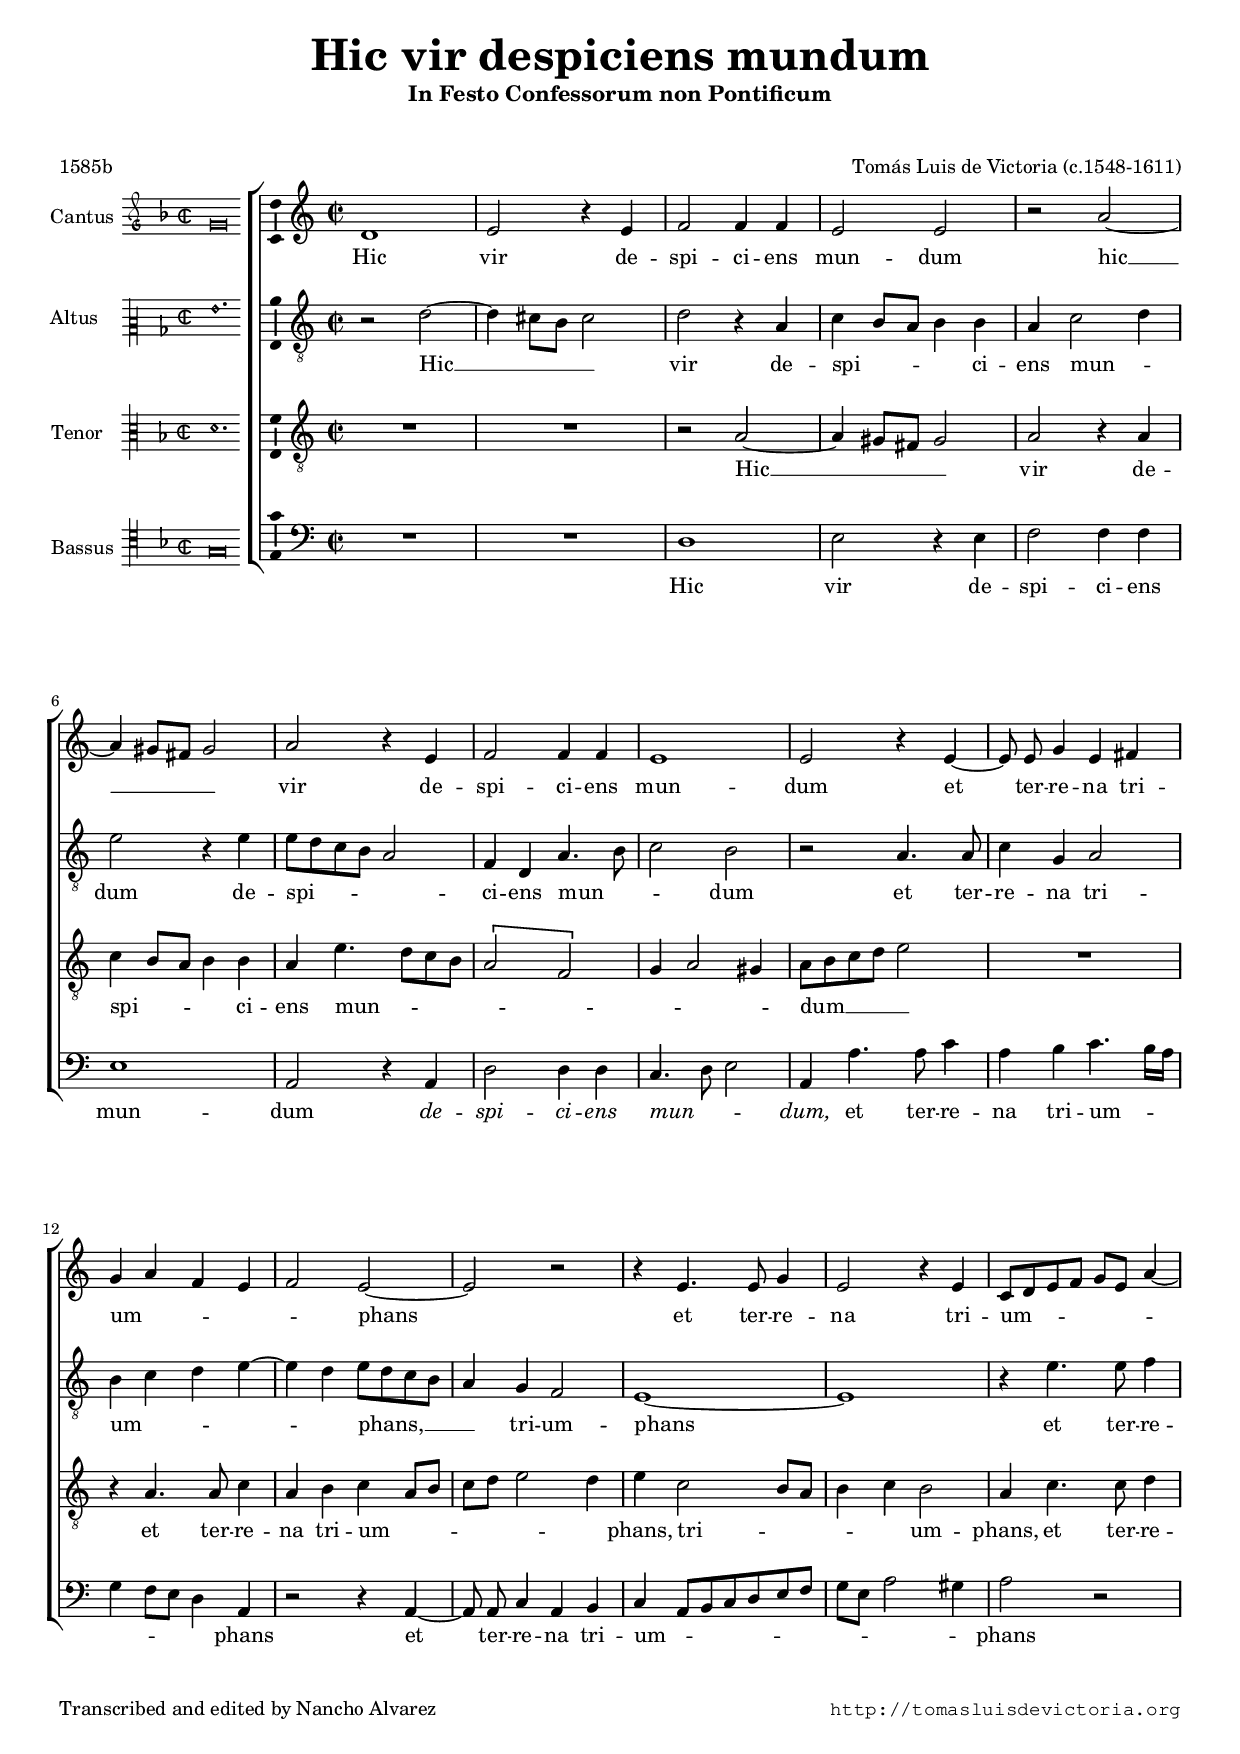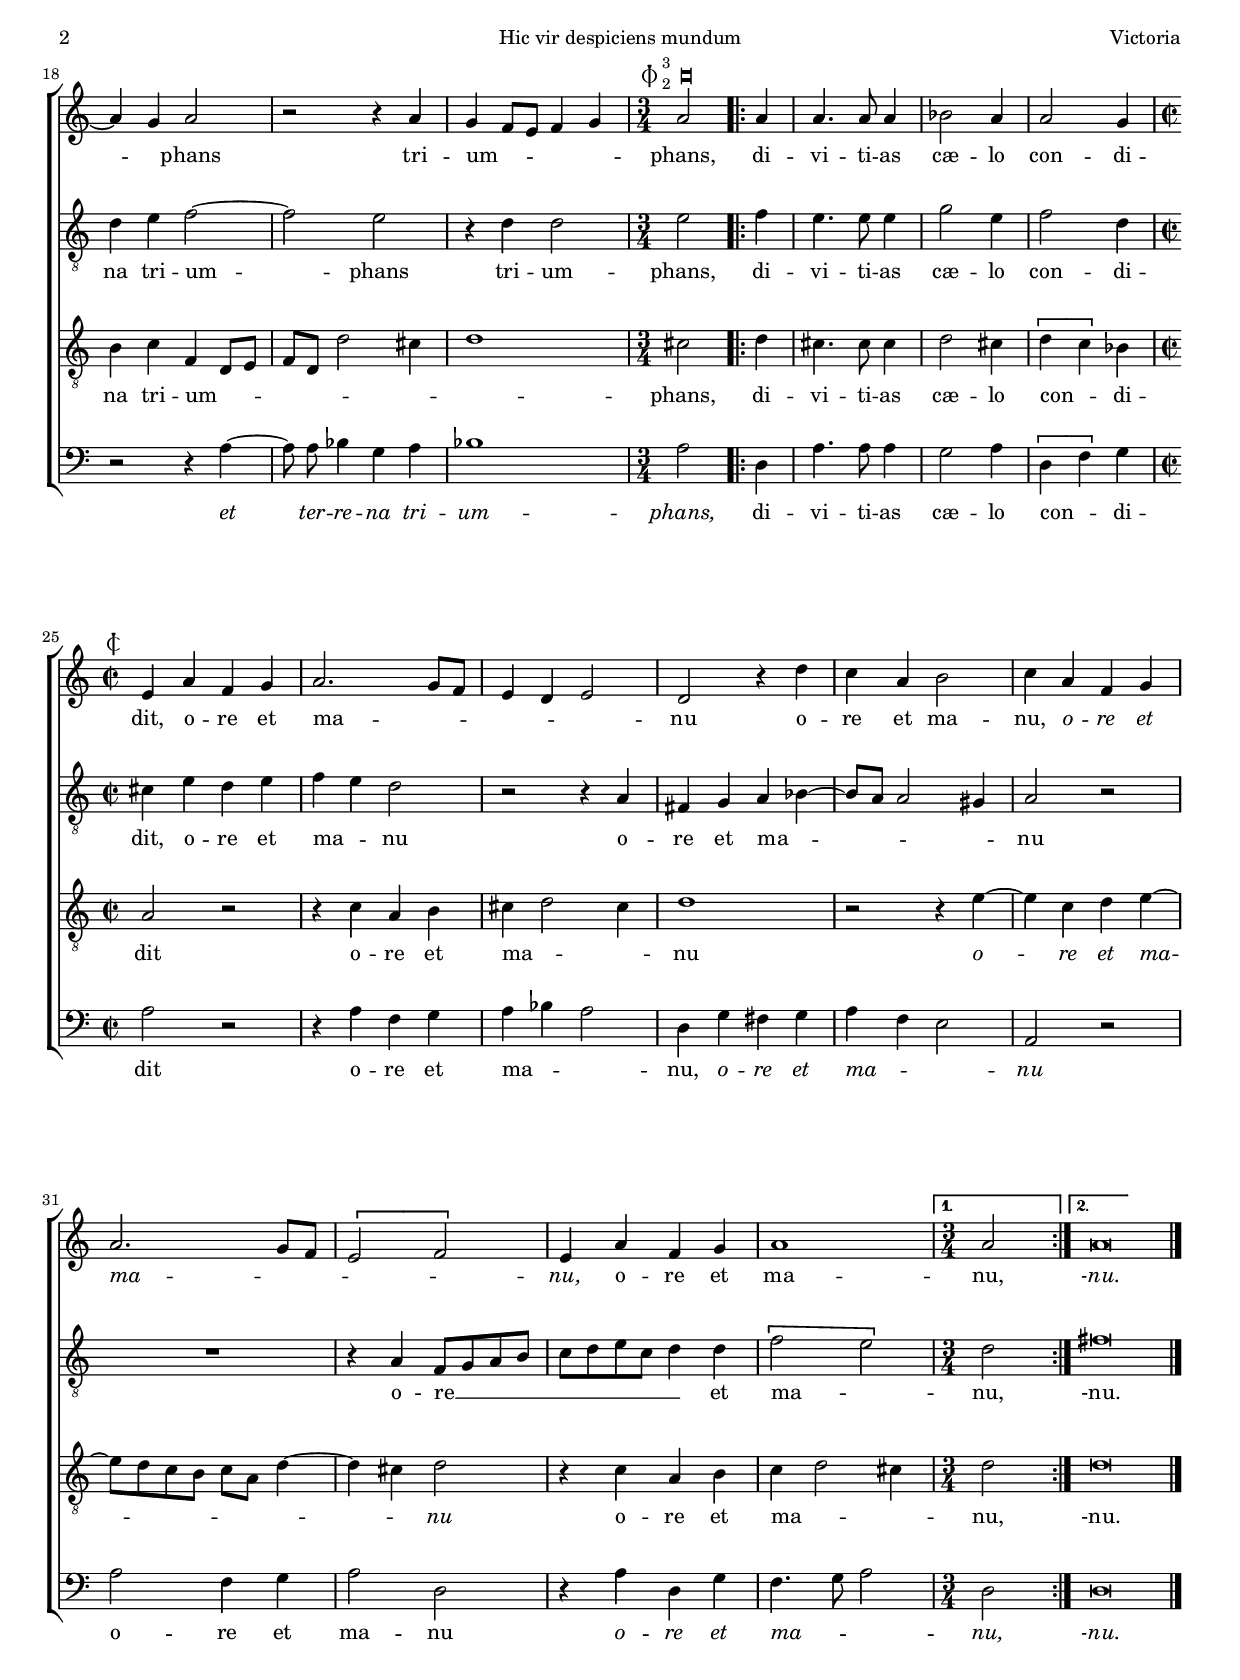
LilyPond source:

\version "2.22.0"

#(set-default-paper-size "a4")
#(set-global-staff-size 16.9)
#(ly:set-option 'point-and-click #f)
%mobile -s16 -i3.4 -ball

italicas=\override LyricText.font-shape = #'italic
rectas=\override LyricText.font-shape = #'upright
ss=\once \set suggestAccidentals = ##t
incipitwidth = 20
mtempo={\tempo 4 = 100}
mtempob={\tempo 4 = 50}

htitle="Hic vir despiciens mundum"
hcomposer="Victoria"

\header {
	title=\markup{\fontsize #3 "Hic vir despiciens mundum"}
	subtitle="In Festo Confessorum non Pontificum"
	subsubtitle=\markup{\column{" " " "}}
	composer="Tomás Luis de Victoria (c.1548-1611)"
        pdfauthor=\composer
	%opus="(-)"
	poet=\markup{"1585b"}
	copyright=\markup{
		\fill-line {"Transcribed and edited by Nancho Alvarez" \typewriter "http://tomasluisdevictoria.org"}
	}
%	tagline=""
}


global={\key c \major \time 2/2  \skip 1*20
		\time 3/4 \skip 2
		%tablet \break
                \repeat volta 2
                {\skip 4 \skip 1*3/4*3 \time 2/2 \skip 1*10 }
                \alternative {{\time 3/4 \skip 2.} {\skip 4 }}
                % el pasaje que se repite está escrito 2 veces
                \skip 2
                \bar "|."
}

cantus={
	d'1 |
	e'2 r4 e' |
	f'2 f'4 f' |
	e'2 e' |
%5
	r a' ~ |
	a'4 gis'8 fis' gis'2 |
	a' r4 e' |
	f'2 f'4 f' |
	e'1 |
%10
	e'2 r4 e' ~ |
	\set Staff.autoBeaming = ##f
	e'8 e' g'4 e' fis' |
	\set Staff.autoBeaming = ##t
	g' a' f' e' |
	f'2 e' ~ |
	e' r |
%15
	r4 e'4. e'8 g'4 |
	e'2 r4 e' |
	c'8 d' e' f' g' e' a'4 ~ |
	a' g' a'2 |
	r r4 a' |
%20
	g' f'8 e' f'4 g' |
	\once \override TextScript.X-offset = #-4
        s4*0^\markup{\musicglyph "timesig.mensural34" \raise #0.9 \fontsize #-2 \column{"3" "2"} \hspace #.5 \fontsize #2 \musicglyph "noteheads.sM1mensural"}
        a'2 a'4 |
	a'4. a'8 a'4 |
	bes'2 a'4 |
	a'2 g'4 |
%25
	\once \override TextScript.X-offset = #-4
        s4*0^\markup{\musicglyph "timesig.mensural22"}
        e'4 a' f' g' |
	a'2. g'8 f' |
	e'4 d' e'2 |
	d' r4 d'' |
	c'' a' b'2 |
%30
	c''4 a' f' g' |
	a'2. g'8 f' |
	\[e'2 f'\] |
	e'4 a' f' g' |
	a'1 |
%35
	a'2*3/2
	a'\breve*3/8
}

altus={
	r2 d' ~ |
	d'4 cis'8 b cis'2 |
	d' r4 a |
	c' b8 a b4 b |
%5
	a c'2 d'4 |
	e'2 r4 e' |
	e'8 d' c' b a2 |
	f4 d a4. b8 |
	c'2 b |
%10
	r a4. a8 |
	c'4 g a2 |
	b4 c' d' e' ~ |
	e' d' e'8 d' c' b |
	a4 g f2 |
%15
	e1 ~ |
	e |
	r4 e'4. e'8 f'4 |
	d' e' f'2 ~ |
	f' e' |
%20
	r4 d' d'2 |
	e' f'4 |
	e'4. e'8 e'4 |
	g'2 e'4 |
	f'2 d'4 |
%25
	cis' e' d' e' |
	f' e' d'2 |
	r r4 a |
	fis g a bes ~ |
	bes8 a a2 gis4 |
%30
	a2 r |
	R1*4/4 |
	r4 a f8 g a b |
	c' d' e' c' d'4 d' |
	\[f'2 e'\]
%35
	d'2*3/2
	fis'\breve*3/8
}

tenor={
	R1*4/4 |
	R1*4/4 |
	r2 a ~ |
	a4 gis8 fis gis2 |
%5
	a r4 a |
	c' b8 a b4 b |
	a e'4. d'8 c' b |
	\[a2 f\]
	g4 a2 gis4 |
%10
	a8 b c' d' e'2 |
	R1*4/4 |
	r4 a4. a8 c'4 |
	a b c' a8 b |
	c' d' e'2 d'4 |
%15
	e' c'2 b8 a |
	b4 c' b2 |
	a4 c'4. c'8 d'4 |
	b c' f d8 e |
	f d d'2 cis'4 |
%20
	d'1 |
	cis'2 d'4 |
	cis'4. cis'8 cis'4 | % en la primera repeticion el sostenido va sobre la corchea
	d'2 cis'4 |
	\[d' c'\] bes |
%25
	a2 r |
	r4 c' a b |
	cis' d'2 cis'4 |
	d'1 |
	r2 r4 e' ~ |
%30
	e' c' d' e' ~ |
	e'8 d' c' b c' a d'4 ~ |
	d' cis' d'2 |
	r4 c' a b |
	c' d'2 cis'4 |
%35
	d'2*3/2 
	d'\breve*3/8
}

bassus={
	R1*4/4 |
	R1*4/4 |
	d1 |
	e2 r4 e |
%5
	f2 f4 f |
	e1 |
	a,2 r4 a, |
	d2 d4 d |
	c4. d8 e2 |
%10
	a,4 a4. a8 c'4 |
	a b c'4. b16 a |
	g4 f8 e d4 a, |
	r2 r4 a, ~ |
	\set Staff.autoBeaming = ##f
	a,8 a, c4 a, b, |
	\set Staff.autoBeaming = ##t
%15
	c a,8[ b, c d e f] |
	g e a2 gis4 |
	a2 r |
	r r4 a ~ |
	\set Staff.autoBeaming = ##f
	a8 a bes4 g a |
	\set Staff.autoBeaming = ##t
%20
	bes1 |
	a2 d4 |
	a4. a8 a4 |
	g2 a4 |
	\[d f\] g |
%25
	a2 r |
	r4 a f g |
	a bes a2 |
	d4 g fis g |
	a f e2 |
%30
	a, r |
	a f4 g |
	a2 d |
	r4 a d g |
	f4. g8 a2 |
%35
	d2*3/2 
	d\breve*3/8
}

textocantus=\lyricmode{
Hic vir de -- spi -- ci -- ens mun -- dum
hic __ _ _ _ _ vir
de -- spi -- ci -- ens
mun -- dum
et _ ter -- re -- na
tri -- um -- _ _ _ _ phans _
et ter -- re -- na
tri -- um -- _ _ _ _ _ _ _ _ phans
tri -- um -- _ _ _ _ phans,
di -- vi -- ti -- as cæ -- lo con -- di -- dit,
o -- re et ma -- _ _ _ _ _ nu
o -- re et ma -- nu, % segunda vez ij
\italicas o -- re et ma -- _ _ _ _ nu, \rectas % segunda vez rectas
o -- re et ma -- nu, % segunda vez ij
\italicas -nu.
}

textoaltus=\lyricmode{
Hic __ _ _ _ _ vir
de -- spi -- _ _ _ ci -- ens mun -- _ dum
de -- spi -- _ _ _ _ ci -- ens mun -- _ _ dum
et ter -- re -- na
tri -- um -- _ _ _ _ _ phans, __ _ _ _ _ tri -- um -- phans _
et ter -- re -- na
tri -- um -- _ phans
tri -- um -- phans,
di -- vi -- ti -- as cæ -- lo con -- di -- dit, o -- re et ma -- _ nu
o -- re et ma -- _ _ _ _ _ nu
o -- re __ _ _ _ _ _ _ _ _ et ma -- _ nu,
-nu.
}

textotenor=\lyricmode{
Hic __ _ _ _ _ vir
de -- spi -- _ _ _ ci -- ens mun -- _ _ _ _ _ _ _ _ dum __ _ _ _ _ 
et ter -- re -- na
tri -- um -- _ _ _ _ _ _ phans,
tri -- _ _ _ _ um -- phans,
et ter -- re -- na
tri -- um -- _ _ _ _ _ _ _ phans,
di -- vi -- ti -- as cæ -- lo con -- _ di -- dit
o -- re et ma -- _ _ nu
\italicas o -- _ re et ma -- _ _ _ _ _ _ _ _ _ nu \rectas % segunda vez rectas
o -- re et ma -- _ _ nu,
-nu. 
}

textobassus=\lyricmode{
Hic vir
de -- spi -- ci -- ens mun -- dum
\italicas
de -- spi -- ci -- ens mun -- _ _ dum,
\rectas
et ter -- re -- na
tri -- um -- _ _ _ _ _ _ phans
et _ ter -- re -- na
tri -- um -- _ _ _ _ _ _ _ _ _ _ phans
\italicas
et _ ter -- re -- na tri -- um -- phans,
\rectas
di -- vi -- ti -- as cæ -- lo con -- _ di -- dit
o -- re et ma -- _ _ nu,
\italicas o -- re et ma -- _ _ nu \rectas 
o -- re et ma -- nu
\italicas
o -- re et ma -- _ _ nu,
\rectas
\italicas -nu.
}


incipitcantus=\markup{
	\score{
		{ 
		\set Staff.instrumentName="Cantus "
		\override NoteHead.style = #'neomensural
		\override Staff.TimeSignature.style = #'neomensural
		\cadenzaOn 
		\clef "petrucci-g"
		\key f \major
		\time 2/2
                g'\breve
		} 

	\layout { line-width=\incipitwidth indent = 0 }
	}
}

incipitaltus=\markup{
	\score{
		{ 
		\set Staff.instrumentName="Altus    "
		\override NoteHead.style = #'neomensural 
		\override Staff.TimeSignature.style = #'neomensural
		\cadenzaOn 
		\clef "petrucci-c2"
		\key f \major
		\time 2/2
                g'1.
		} 
	\layout { line-width=\incipitwidth indent = 0 }
	}
}


incipittenor=\markup{
	\score{
		{ 
		\set Staff.instrumentName="Tenor   "
		\override NoteHead.style = #'neomensural 
		\override Staff.TimeSignature.style = #'neomensural
		\cadenzaOn 
		\clef "petrucci-c3"
		\key f \major
		\time 2/2
                d'1.
		} 
	\layout { line-width=\incipitwidth indent=0 }
	}
}

incipitbassus=\markup{
	\score{
		{ 
		\set Staff.instrumentName="Bassus "
		\override NoteHead.style = #'neomensural
		\override Staff.TimeSignature.style = #'neomensural
		\cadenzaOn 
		\clef "petrucci-c4"
		\key f \major
		\time 2/2
                g\breve
		} 
	\layout { line-width=\incipitwidth indent = 0 }
	}
}

%\layout {
%       \context {\Voice
%               \remove Ligature_bracket_engraver
%               \consists Mensural_ligature_engraver
%       }
%       line-width=\incipitwidth
%       indent = 0
%}

\score {\transpose c' c'{
\new ChoirStaff<<

	\new Staff <<\global
	\new Voice="v1" {
		\set Staff.instrumentName=\incipitcantus
		\clef "treble"
		\cantus }
	\new Lyrics \lyricsto "v1" {\textocantus }
	>>

	\new Staff <<\global
	\new Voice="v2" {
		\set Staff.instrumentName=\incipitaltus
		\clef "G_8"
		\altus }
	\new Lyrics \lyricsto "v2" {\textoaltus }
	>>
	
	\new Staff <<\global
	\new Voice="v3" {
		\set Staff.instrumentName=\incipittenor
		\clef "G_8"
		\tenor }
	\new Lyrics \lyricsto "v3" {\textotenor }
	>>

	\new Staff <<\global
	\new Voice="v4" {
		\set Staff.instrumentName=\incipitbassus
		\clef "bass"
		\bassus }
	\new Lyrics \lyricsto "v4" {\textobassus }
	>>
	
>>

	} % transpose

\layout{ 
	\context {\Lyrics 
		\override VerticalAxisGroup.staff-affinity = #UP
		\override VerticalAxisGroup.nonstaff-relatedstaff-spacing =
			#'((basic-distance . 0) (minimum-distance . 0) (padding . 1))
		%\override LyricText.font-size = #1.2
		\override LyricHyphen.minimum-distance = #0.5
	}
	\context {\Score 
		tempoHideNote = ##t
		\override BarNumber.padding = #2 
	}
	\context {\Voice 
		melismaBusyProperties = #'()
		%autoBeaming = ##f
	}
	\context {\Staff 
                %\RemoveEmptyStaves
                %\override VerticalAxisGroup.remove-first = ##t
		\override VerticalAxisGroup.staff-staff-spacing =
			#'((basic-distance . 11) (minimum-distance . 0) (padding . 1))
		\consists Ambitus_engraver 
		\override LigatureBracket.padding = #1
	}
}

%\midi { \mtempo }

}


\paper{
	evenHeaderMarkup=\markup  \fill-line { \fromproperty #'page:page-number-string \htitle \hcomposer }
	oddHeaderMarkup= \markup  \fill-line { \on-the-fly #not-first-page \hcomposer \on-the-fly #not-first-page \htitle \on-the-fly #not-first-page \fromproperty #'page:page-number-string }
	%system-count=20
	%page-count = 8
	ragged-last-bottom = ##f
	indent=3.4\cm
	system-system-spacing =
	#'((basic-distance . 20) (minimum-distance . 0) (padding . 5))
	top-system-spacing = % header
	#'((basic-distance . 8) (minimum-distance . 0) (padding . 0))
	last-bottom-spacing = % footer
	#'((basic-distance . 12) (minimum-distance . 0) (padding . 0))

}



